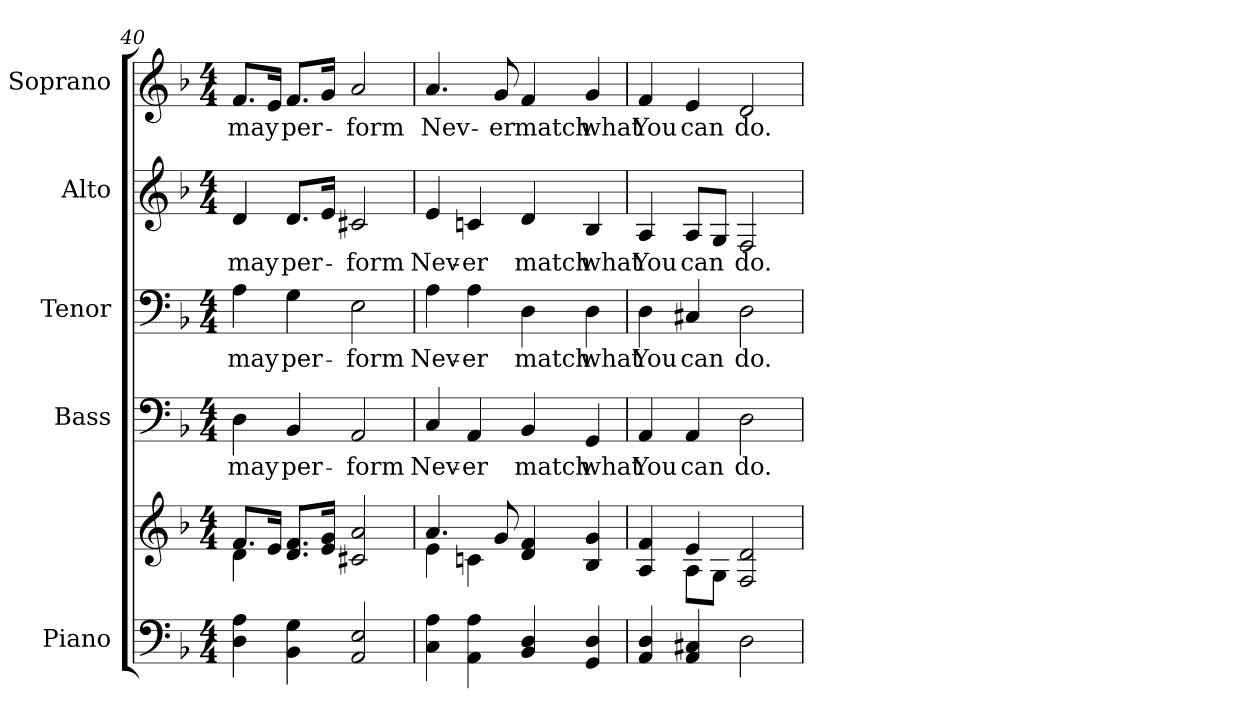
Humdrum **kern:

**kern	**kern	**kern	**text	**kern	**text	**kern	**text	**kern	**text
*part5	*part5	*part4	*part4	*part3	*part3	*part2	*part2	*part1	*part1
*staff6	*staff5	*staff4	*staff4	*staff3	*staff3	*staff2	*staff2	*staff1	*staff1
*I"Piano	*	*I"Bass	*	*I"Tenor	*	*I"Alto	*	*I"Soprano	*
*I'Pno.	*	*I'B.	*	*I'T.	*	*I'A.	*	*I'S.	*
*clefF4	*clefG2	*clefF4	*	*clefF4	*	*clefG2	*	*clefG2	*
*k[b-]	*k[b-]	*k[b-]	*	*k[b-]	*	*k[b-]	*	*k[b-]	*
*F:	*F:	*F:	*	*F:	*	*F:	*	*F:	*
*M4/4	*M4/4	*M4/4	*	*M4/4	*	*M4/4	*	*M4/4	*
=40	=40	=40	=40	=40	=40	=40	=40	=40	=40
*	*^	*	*	*	*	*	*	*	*
!	!	!	!	!LO:LY:b:color=#000000	!	!	!	!	!	!
!	!	!	!	!	!	!LO:LY:b:color=#000000	!	!	!	!
!	!	!	!	!	!	!	!	!LO:LY:b:color=#000000	!	!
!	!	!	!	!	!	!	!	!	!	!LO:LY:b:color=#000000
4Di\ 4Ai	8.fi/L	4di\	4Di\	may	4Ai\	may	4di/	may	8.fi/L	may
.	16ei/Jk	.	.	.	.	.	.	.	16ei/Jk	.
!	!	!	!	!LO:LY:b:color=#000000	!	!	!	!	!	!
!	!	!	!	!	!	!LO:LY:b:color=#000000	!	!	!	!
!	!	!	!	!	!	!	!	!LO:LY:b:color=#000000	!	!
!	!	!	!	!	!	!	!	!	!	!LO:LY:b:color=#000000
4BB-i\ 4Gi	8.di/ 8.fiL	4ryy	4BB-i/	per-	4Gi\	per-	8.di/L	per-	8.fi/L	per-
.	16ei/ 16giJk	.	.	.	.	.	16ei/Jk	.	16gi/Jk	.
!	!	!	!	!LO:LY:b:color=#000000	!	!	!	!	!	!
!	!	!	!	!	!	!LO:LY:b:color=#000000	!	!	!	!
!	!	!	!	!	!	!	!	!LO:LY:b:color=#000000	!	!
!	!	!	!	!	!	!	!	!	!	!LO:LY:b:color=#000000
2AAi/ 2Ei	2c#Xi/ 2ai	2ryy	2AAi/	-form	2Ei\	-form	2c#Xi/	-form	2ai/	-form
!!LO:LB:g=z
=41	=41	=41	=41	=41	=41	=41	=41	=41	=41	=41
!	!	!	!	!LO:LY:b:color=#000000	!	!	!	!	!	!
!	!	!	!	!	!	!LO:LY:b:color=#000000	!	!	!	!
!	!	!	!	!	!	!	!	!LO:LY:b:color=#000000	!	!
!	!	!	!	!	!	!	!	!	!	!LO:LY:b:color=#000000
4Ci\ 4Ai	4.ai/	4ei\	4Ci/	Nev-	4Ai\	Nev-	4ei/	Nev-	4.ai/	Nev-
!	!	!	!	!LO:LY:b:color=#000000	!	!	!	!	!	!
!	!	!	!	!	!	!LO:LY:b:color=#000000	!	!	!	!
!	!	!	!	!	!	!	!	!LO:LY:b:color=#000000	!	!
4AAi\ 4Ai	.	4cni\	4AAi/	-er	4Ai\	-er	4cni/	-er	.	.
!	!	!	!	!	!	!	!	!	!	!LO:LY:b:color=#000000
.	8gi/	.	.	.	.	.	.	.	8gi/	-er
!	!	!	!	!LO:LY:b:color=#000000	!	!	!	!	!	!
!	!	!	!	!	!	!LO:LY:b:color=#000000	!	!	!	!
!	!	!	!	!	!	!	!	!LO:LY:b:color=#000000	!	!
!	!	!	!	!	!	!	!	!	!	!LO:LY:b:color=#000000
4BB-i/ 4Di	4di/ 4fi	2ryy	4BB-i/	match	4Di\	match	4di/	match	4fi/	match
!	!	!	!	!LO:LY:b:color=#000000	!	!	!	!	!	!
!	!	!	!	!	!	!LO:LY:b:color=#000000	!	!	!	!
!	!	!	!	!	!	!	!	!LO:LY:b:color=#000000	!	!
!	!	!	!	!	!	!	!	!	!	!LO:LY:b:color=#000000
4GGi/ 4Di	4B-i/ 4gi	.	4GGi/	what	4Di\	what	4B-i/	what	4gi/	what
=42	=42	=42	=42	=42	=42	=42	=42	=42	=42	=42
!	!	!	!	!LO:LY:b:color=#000000	!	!	!	!	!	!
!	!	!	!	!	!	!LO:LY:b:color=#000000	!	!	!	!
!	!	!	!	!	!	!	!	!LO:LY:b:color=#000000	!	!
!	!	!	!	!	!	!	!	!	!	!LO:LY:b:color=#000000
4AAi/ 4Di	4Ai/ 4fi	4ryy	4AAi/	You	4Di\	You	4Ai/	You	4fi/	You
!	!	!	!	!LO:LY:b:color=#000000	!	!	!	!	!	!
!	!	!	!	!	!	!LO:LY:b:color=#000000	!	!	!	!
!	!	!	!	!	!	!	!	!LO:LY:b:color=#000000	!	!
!	!	!	!	!	!	!	!	!	!	!LO:LY:b:color=#000000
4AAi/ 4C#Xi	4ei/	8Ai\L	4AAi/	can	4C#Xi/	can	8Ai/L	can	4ei/	can
.	.	8Gi\J	.	.	.	.	8Gi/J	.	.	.
!	!	!	!	!LO:LY:b:color=#000000	!	!	!	!	!	!
!	!	!	!	!	!	!LO:LY:b:color=#000000	!	!	!	!
!	!	!	!	!	!	!	!	!LO:LY:b:color=#000000	!	!
!	!	!	!	!	!	!	!	!	!	!LO:LY:b:color=#000000
2Di\	2Fi/ 2di	2ryy	2Di\	do.	2Di\	do.	2Fi/	do.	2di/	do.
*	*v	*v	*	*	*	*	*	*	*	*
=	=	=	=	=	=	=	=	=	=
*-	*-	*-	*-	*-	*-	*-	*-	*-	*-
